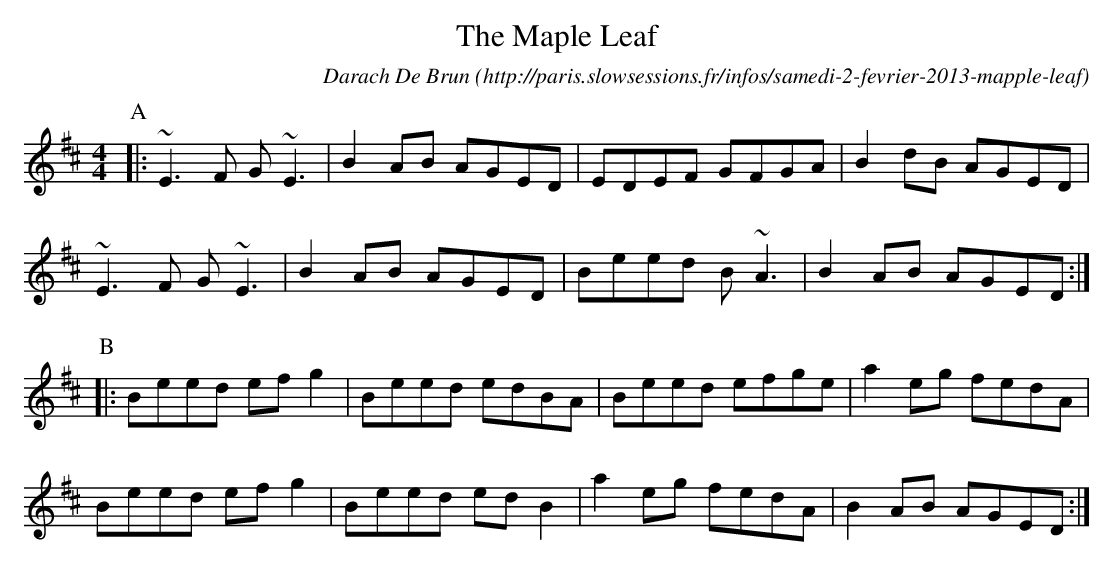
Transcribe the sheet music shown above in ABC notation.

X:1
T:Maple Leaf, The
O:http://paris.slowsessions.fr/infos/samedi-2-fevrier-2013-mapple-leaf
C:Darach De Brun
O:Ireland
M:4/4
L:1/8
K:Edor
P:A
|:~E3F G~E3|B2AB AGED|EDEF GFGA|B2dB AGED|
  ~E3F G~E3|B2AB AGED|Beed B~A3|B2AB AGED:|
P:B
|:Beed efg2|Beed edBA|Beed efge|a2eg fedA|
  Beed efg2|Beed edB2|a2eg fedA|B2AB AGED:|
